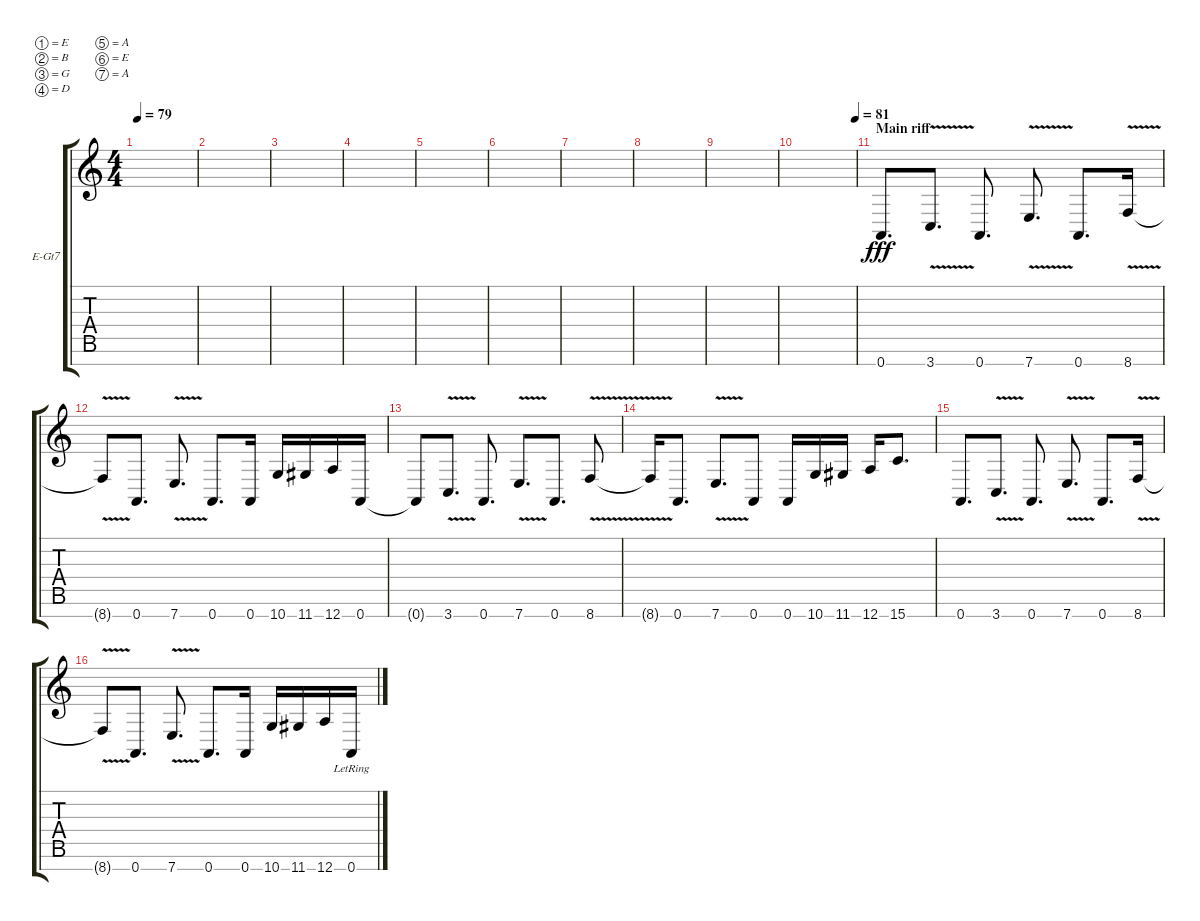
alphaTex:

\defaultSystemsLayout 4
\bracketExtendMode groupsimilarinstruments
\firstSystemTrackNameOrientation horizontal
\otherSystemsTrackNameOrientation horizontal
\track ("Matt " "E-Gt7") {instrument overdrivenguitar}
\staff {score tabs}
\tuning (E4 B3 G3 D3 A2 E2 A1)
\ts (4 4)
\tempo 79
\clef g2
\ks c
|
|
|
|
|
|
|
|
|
\tempo (81 1)
|
\section ("" "Main riff")
0.7.8{d dy fff} 3.7{v}.8{d} 0.7.8{d} 7.7{v}.8{d} 0.7.8{d} 8.7{v}.16 |
8.7{t}.8 0.7.8{d} 7.7{v}.8{d} 0.7.8{d} 0.7.16 10.7.16 11.7.16 12.7.16 0.7.16 |
0.7{t}.8 3.7{v}.8{d} 0.7.8{d} 7.7{v}.8{d} 0.7.8{d} 8.7{v}.8 |
8.7{t}.16 0.7.8{d} 7.7{v}.8{d} 0.7.8 0.7.16 10.7.16 11.7.16 12.7.16 15.7.8{d} |
\section ("" "")
0.7.8{d} 3.7{v}.8{d} 0.7.8{d} 7.7{v}.8{d} 0.7.8{d} 8.7{v}.16 |
8.7{t}.8 0.7.8{d} 7.7{v}.8{d} 0.7.8{d} 0.7.16 10.7.16 11.7.16 12.7.16 0.7{lr}.16
